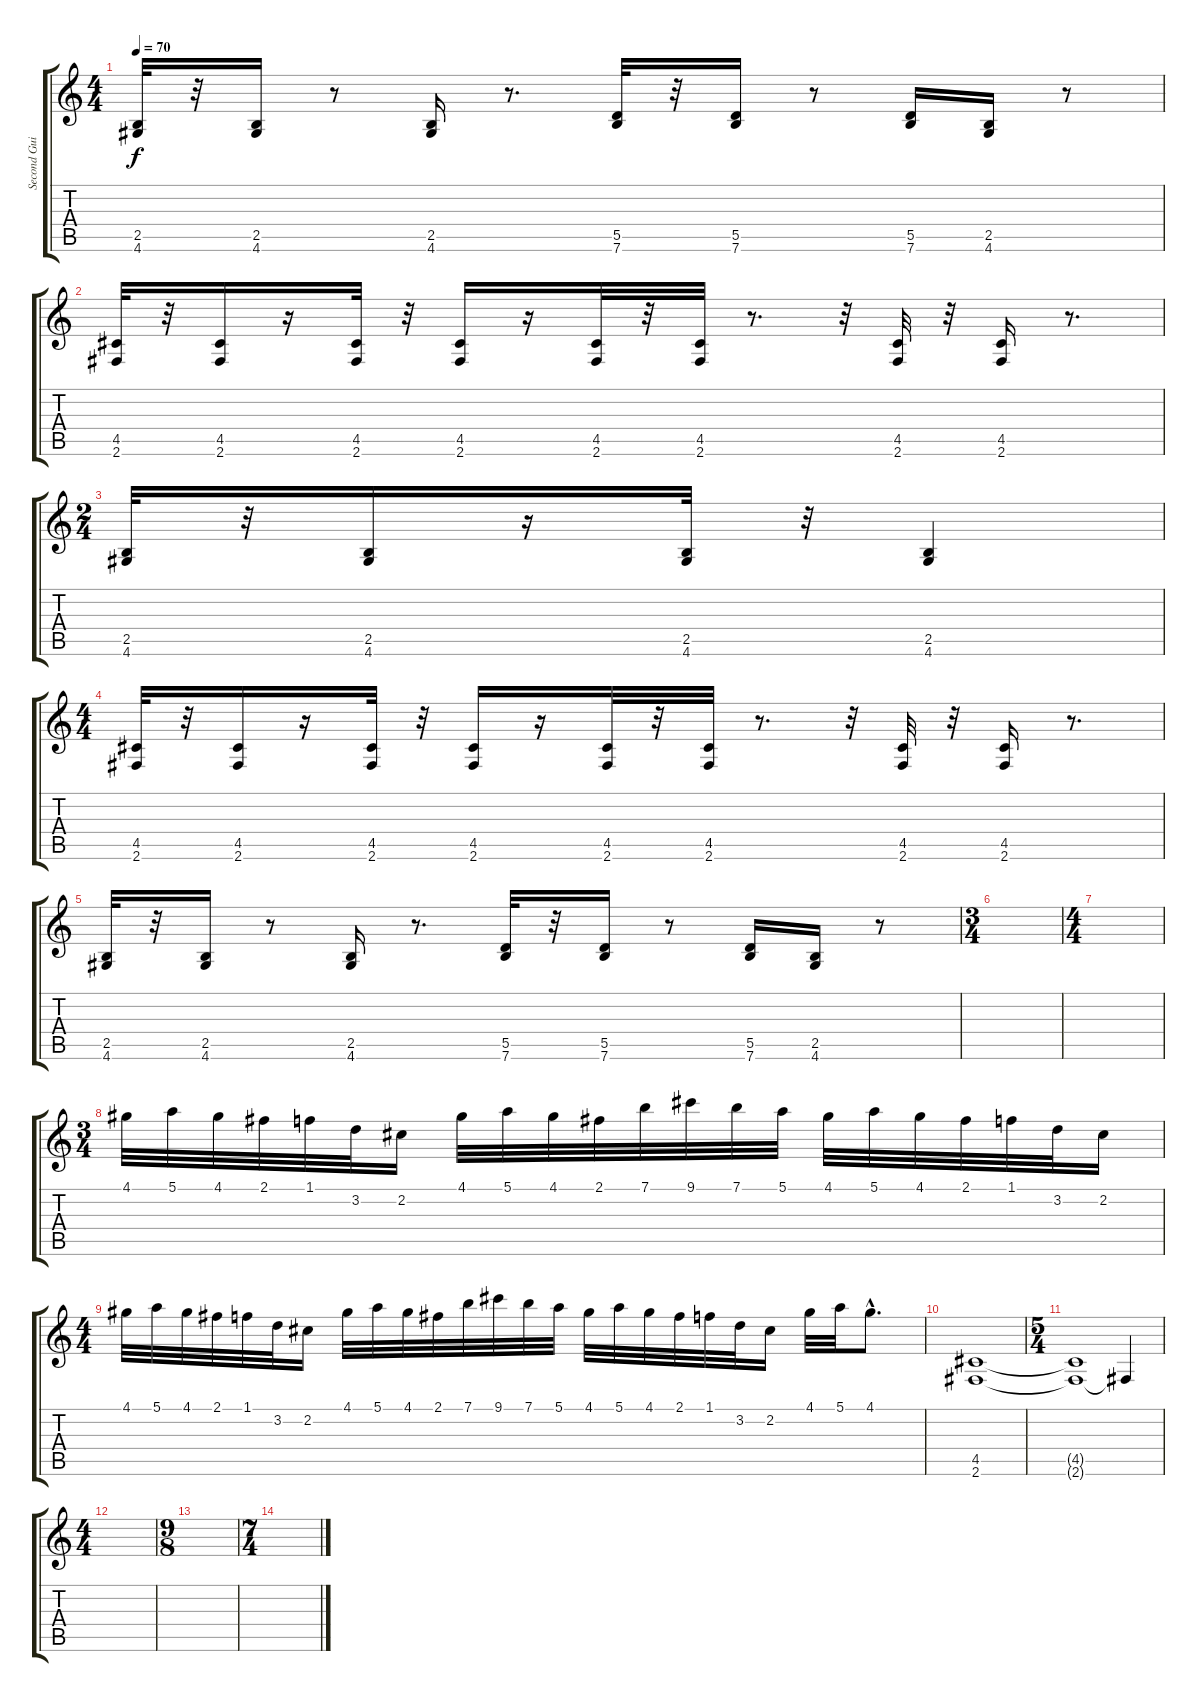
\track ("Second Guitar" "Second Gui") {instrument overdrivenguitar}
\staff {score tabs}
\tuning (E4 B3 G3 D3 A2 E2) {hide}
\ts (4 4)
\tempo 70
\clef g2
\ks c
(2.5 4.6).32{dy f} r.32 (2.5 4.6).16 r.8 (2.5 4.6).16 r.8{d} (5.5 7.6).32 r.32 (5.5 7.6).16 r.8 (5.5 7.6).16 (2.5 4.6).16 r.8 |
(4.5 2.6).32 r.32 (4.5 2.6).16 r.16 (4.5 2.6).32 r.32 (4.5 2.6).16 r.16 (4.5 2.6).32 r.32 (4.5 2.6).32 r.8{d} r.32 (4.5 2.6).32 r.32 (4.5 2.6).16 r.8{d} |
\ts (2 4)
(2.5 4.6).32 r.32 (2.5 4.6).16 r.16 (2.5 4.6).32 r.32 (2.5 4.6).4 |
\ts (4 4)
(4.5 2.6).32 r.32 (4.5 2.6).16 r.16 (4.5 2.6).32 r.32 (4.5 2.6).16 r.16 (4.5 2.6).32 r.32 (4.5 2.6).32 r.8{d} r.32 (4.5 2.6).32 r.32 (4.5 2.6).16 r.8{d} |
(2.5 4.6).32 r.32 (2.5 4.6).16 r.8 (2.5 4.6).16 r.8{d} (5.5 7.6).32 r.32 (5.5 7.6).16 r.8 (5.5 7.6).16 (2.5 4.6).16 r.8 |
\ts (3 4)
|
\ts (4 4)
|
\ts (3 4)
4.1.32{volume 5} 5.1.32 4.1.32 2.1.32 1.1.32 3.2.32 2.2.16 4.1.32 5.1.32 4.1.32 2.1.32 7.1.32 9.1.32 7.1.32 5.1.32 4.1.32 5.1.32 4.1.32 2.1.32 1.1.32 3.2.32 2.2.16 |
\ts (4 4)
4.1.32 5.1.32 4.1.32 2.1.32 1.1.32 3.2.32 2.2.16 4.1.32 5.1.32 4.1.32 2.1.32 7.1.32 9.1.32 7.1.32 5.1.32 4.1.32 5.1.32 4.1.32 2.1.32 1.1.32 3.2.32 2.2.16 4.1.32 5.1.32 4.1{hac}.8{d} |
(4.5 2.6).1 |
\ts (5 4)
(4.5{t} 2.6{t}).1 2.6{t}.4 |
\ts (4 4)
|
\ts (9 8)
|
\ts (7 4)
